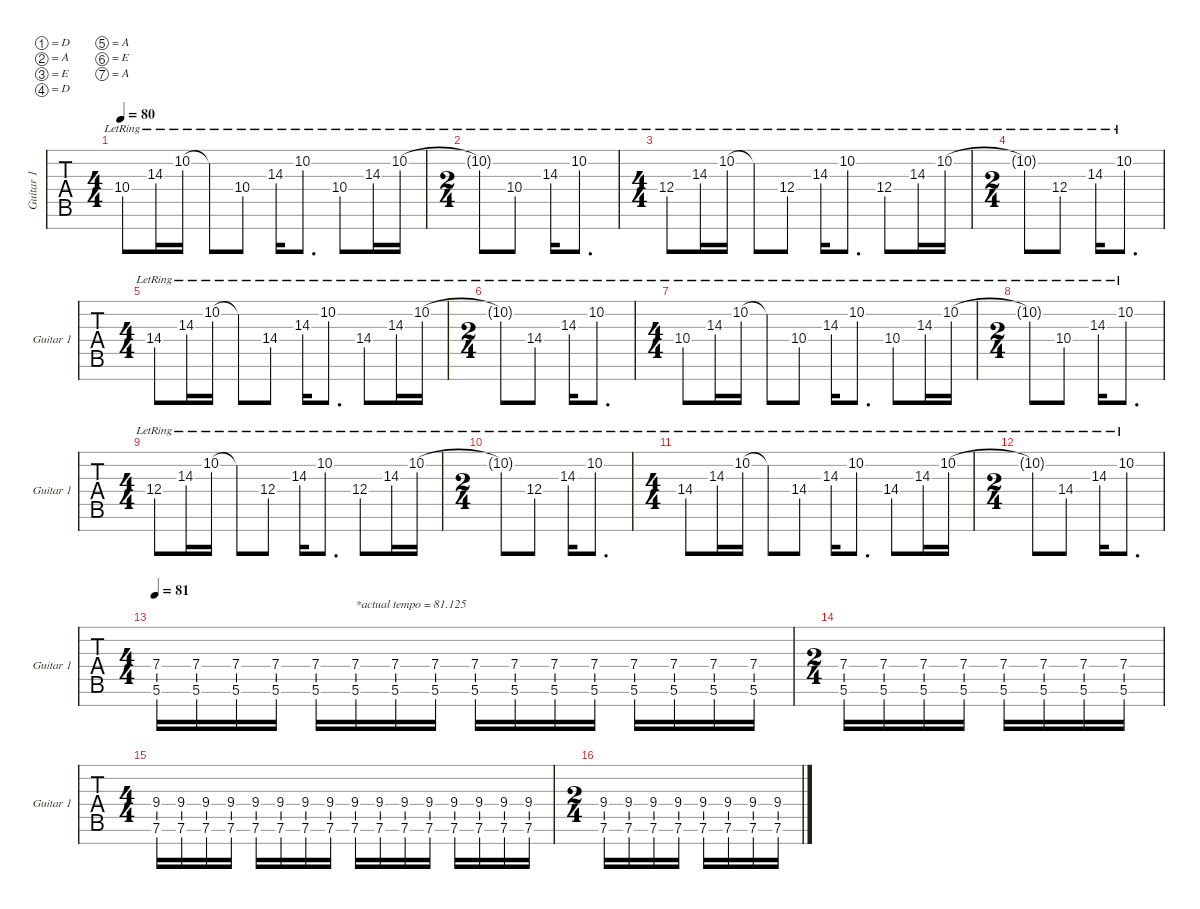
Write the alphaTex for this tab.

\defaultSystemsLayout 4
\hideDynamics
\bracketExtendMode nobrackets
\singleTrackTrackNamePolicy allsystems
\multiTrackTrackNamePolicy allsystems
\firstSystemTrackNameMode fullname
\otherSystemsTrackNameMode fullname
\otherSystemsTrackNameOrientation horizontal
\track ("Guitar 1" "Guitar 1") {instrument overdrivenguitar}
\staff {tabs}
\tuning (D4 A3 E3 D3 A2 E2 A1)
\ts (4 4)
\tempo 80
\clef g2
\ks c
10.4{lr}.8{dy mf} 14.3{lr}.16 10.2{lr}.16 10.2{lr t}.8 10.4{lr}.8 14.3{lr}.16 10.2{lr}.8{d} 10.4{lr}.8 14.3{lr}.16 10.2{lr}.16 |
\ts (2 4)
10.2{lr t}.8 10.4{lr}.8 14.3{lr}.16 10.2{lr}.8{d} |
\ts (4 4)
12.4{lr}.8 14.3{lr}.16 10.2{lr}.16 10.2{lr t}.8 12.4{lr}.8 14.3{lr}.16 10.2{lr}.8{d} 12.4{lr}.8 14.3{lr}.16 10.2{lr}.16 |
\ts (2 4)
10.2{lr t}.8 12.4{lr}.8 14.3{lr}.16 10.2{lr}.8{d} |
\ts (4 4)
14.4{lr}.8 14.3{lr}.16 10.2{lr}.16 10.2{lr t}.8 14.4{lr}.8 14.3{lr}.16 10.2{lr}.8{d} 14.4{lr}.8 14.3{lr}.16 10.2{lr}.16 |
\ts (2 4)
10.2{lr t}.8 14.4{lr}.8 14.3{lr}.16 10.2{lr}.8{d} |
\ts (4 4)
10.4{lr}.8 14.3{lr}.16 10.2{lr}.16 10.2{lr t}.8 10.4{lr}.8 14.3{lr}.16 10.2{lr}.8{d} 10.4{lr}.8 14.3{lr}.16 10.2{lr}.16 |
\ts (2 4)
10.2{lr t}.8 10.4{lr}.8 14.3{lr}.16 10.2{lr}.8{d} |
\ts (4 4)
12.4{lr}.8 14.3{lr}.16 10.2{lr}.16 10.2{lr t}.8 12.4{lr}.8 14.3{lr}.16 10.2{lr}.8{d} 12.4{lr}.8 14.3{lr}.16 10.2{lr}.16 |
\ts (2 4)
10.2{lr t}.8 12.4{lr}.8 14.3{lr}.16 10.2{lr}.8{d} |
\ts (4 4)
14.4{lr}.8 14.3{lr}.16 10.2{lr}.16 10.2{lr t}.8 14.4{lr}.8 14.3{lr}.16 10.2{lr}.8{d} 14.4{lr}.8 14.3{lr}.16 10.2{lr}.16 |
\ts (2 4)
10.2{lr t}.8 14.4{lr}.8 14.3{lr}.16 10.2{lr}.8{d} |
\ts (4 4)
\tempo 81
(5.6 7.4).16 (5.6 7.4).16 (5.6 7.4).16 (5.6 7.4).16 (5.6 7.4).16 (5.6 7.4).16{txt "*actual tempo = 81.125"} (5.6 7.4).16 (5.6 7.4).16 (5.6 7.4).16 (5.6 7.4).16 (5.6 7.4).16 (5.6 7.4).16 (5.6 7.4).16 (5.6 7.4).16 (5.6 7.4).16 (5.6 7.4).16 |
\ts (2 4)
(5.6 7.4).16 (5.6 7.4).16 (5.6 7.4).16 (5.6 7.4).16 (5.6 7.4).16 (5.6 7.4).16 (5.6 7.4).16 (5.6 7.4).16 |
\ts (4 4)
(7.6 9.4).16 (7.6 9.4).16 (7.6 9.4).16 (7.6 9.4).16 (7.6 9.4).16 (7.6 9.4).16 (7.6 9.4).16 (7.6 9.4).16 (7.6 9.4).16 (7.6 9.4).16 (7.6 9.4).16 (7.6 9.4).16 (7.6 9.4).16 (7.6 9.4).16 (7.6 9.4).16 (7.6 9.4).16 |
\ts (2 4)
(7.6 9.4).16 (7.6 9.4).16 (7.6 9.4).16 (7.6 9.4).16 (7.6 9.4).16 (7.6 9.4).16 (7.6 9.4).16 (7.6 9.4).16
